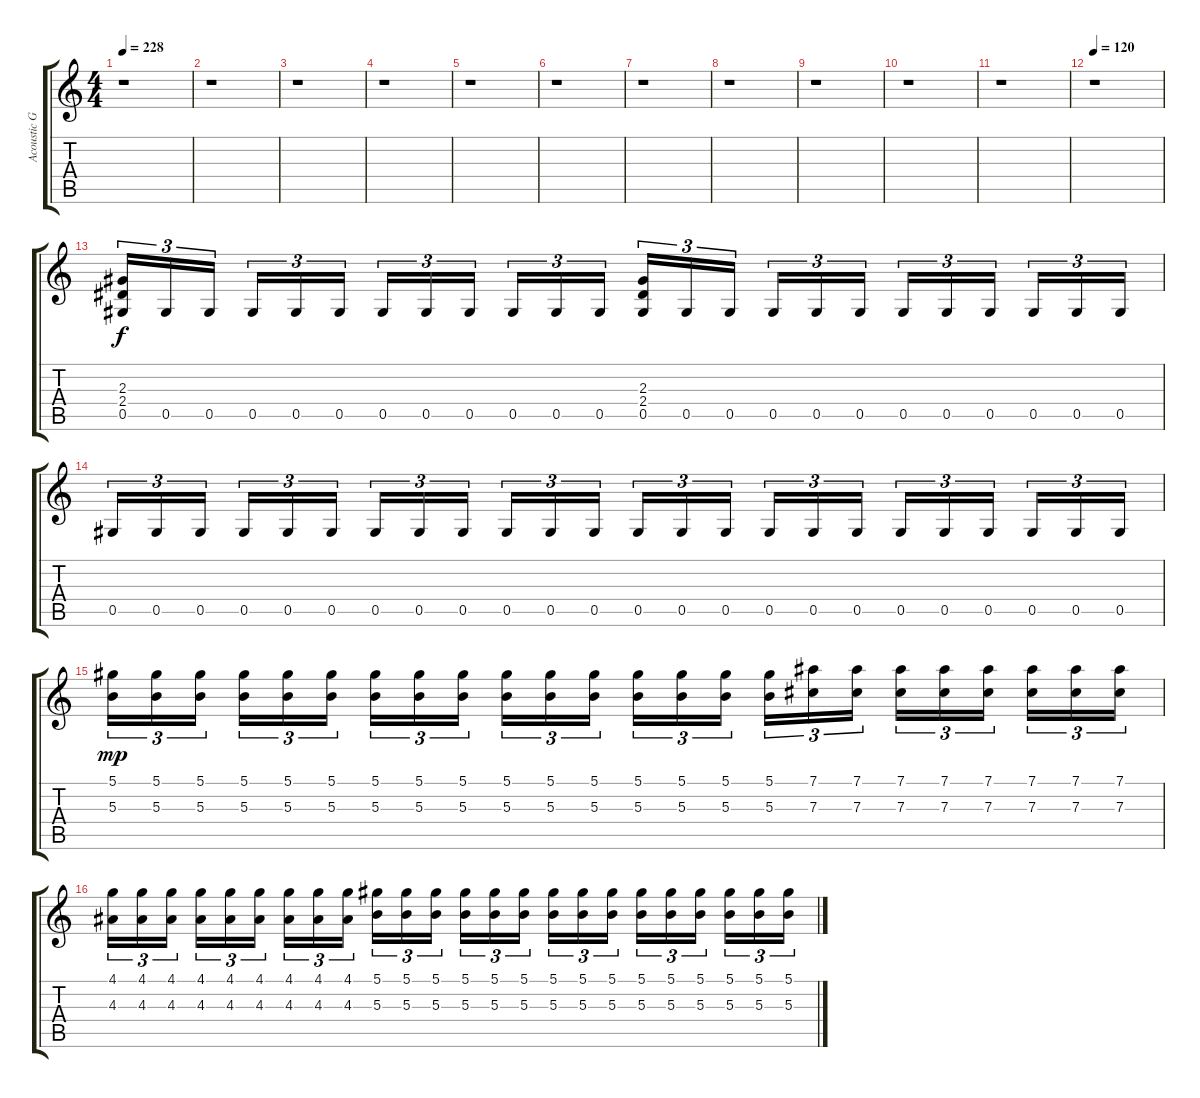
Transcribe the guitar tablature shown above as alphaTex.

\track ("Acoustic Guitar" "Acoustic G") {instrument acousticguitarnylon}
\staff {score tabs}
\tuning (Eb4 Bb3 Gb3 Db3 Ab2 Eb2) {hide}
\ts (4 4)
\tempo 228
\clef g2
\ks c
r.1{dy f} |
r.1 |
r.1 |
r.1 |
r.1 |
r.1 |
r.1 |
r.1 |
r.1 |
r.1 |
r.1 |
\tempo 120
r.1 |
(2.3 2.4 0.5).16{tu (3 2) volume 7 instrument distortionguitar} 0.5.16{tu (3 2)} 0.5.16{tu (3 2) beam splitsecondary} 0.5.16{tu (3 2)} 0.5.16{tu (3 2)} 0.5.16{tu (3 2)} 0.5.16{tu (3 2)} 0.5.16{tu (3 2)} 0.5.16{tu (3 2) beam splitsecondary} 0.5.16{tu (3 2)} 0.5.16{tu (3 2)} 0.5.16{tu (3 2)} (2.3 2.4 0.5).16{tu (3 2)} 0.5.16{tu (3 2)} 0.5.16{tu (3 2) beam splitsecondary} 0.5.16{tu (3 2)} 0.5.16{tu (3 2)} 0.5.16{tu (3 2)} 0.5.16{tu (3 2)} 0.5.16{tu (3 2)} 0.5.16{tu (3 2) beam splitsecondary} 0.5.16{tu (3 2)} 0.5.16{tu (3 2)} 0.5.16{tu (3 2)} |
0.5.16{tu (3 2)} 0.5.16{tu (3 2)} 0.5.16{tu (3 2) beam splitsecondary} 0.5.16{tu (3 2)} 0.5.16{tu (3 2)} 0.5.16{tu (3 2)} 0.5.16{tu (3 2)} 0.5.16{tu (3 2)} 0.5.16{tu (3 2) beam splitsecondary} 0.5.16{tu (3 2)} 0.5.16{tu (3 2)} 0.5.16{tu (3 2)} 0.5.16{tu (3 2)} 0.5.16{tu (3 2)} 0.5.16{tu (3 2) beam splitsecondary} 0.5.16{tu (3 2)} 0.5.16{tu (3 2)} 0.5.16{tu (3 2)} 0.5.16{tu (3 2)} 0.5.16{tu (3 2)} 0.5.16{tu (3 2) beam splitsecondary} 0.5.16{tu (3 2)} 0.5.16{tu (3 2)} 0.5.16{tu (3 2)} |
(5.1 5.3).16{tu (3 2) dy mp volume 2} (5.1 5.3).16{tu (3 2)} (5.1 5.3).16{tu (3 2) beam splitsecondary} (5.1 5.3).16{tu (3 2)} (5.1 5.3).16{tu (3 2)} (5.1 5.3).16{tu (3 2)} (5.1 5.3).16{tu (3 2)} (5.1 5.3).16{tu (3 2)} (5.1 5.3).16{tu (3 2) beam splitsecondary} (5.1 5.3).16{tu (3 2)} (5.1 5.3).16{tu (3 2)} (5.1 5.3).16{tu (3 2)} (5.1 5.3).16{tu (3 2)} (5.1 5.3).16{tu (3 2)} (5.1 5.3).16{tu (3 2) beam splitsecondary} (5.1 5.3).16{tu (3 2)} (7.1 7.3).16{tu (3 2)} (7.1 7.3).16{tu (3 2)} (7.1 7.3).16{tu (3 2)} (7.1 7.3).16{tu (3 2)} (7.1 7.3).16{tu (3 2) beam splitsecondary} (7.1 7.3).16{tu (3 2)} (7.1 7.3).16{tu (3 2)} (7.1 7.3).16{tu (3 2)} |
(4.1 4.3).16{tu (3 2)} (4.1 4.3).16{tu (3 2)} (4.1 4.3).16{tu (3 2) beam splitsecondary} (4.1 4.3).16{tu (3 2)} (4.1 4.3).16{tu (3 2)} (4.1 4.3).16{tu (3 2)} (4.1 4.3).16{tu (3 2)} (4.1 4.3).16{tu (3 2)} (4.1 4.3).16{tu (3 2) beam splitsecondary} (5.1 5.3).16{tu (3 2)} (5.1 5.3).16{tu (3 2)} (5.1 5.3).16{tu (3 2)} (5.1 5.3).16{tu (3 2)} (5.1 5.3).16{tu (3 2)} (5.1 5.3).16{tu (3 2) beam splitsecondary} (5.1 5.3).16{tu (3 2)} (5.1 5.3).16{tu (3 2)} (5.1 5.3).16{tu (3 2)} (5.1 5.3).16{tu (3 2)} (5.1 5.3).16{tu (3 2)} (5.1 5.3).16{tu (3 2) beam splitsecondary} (5.1 5.3).16{tu (3 2)} (5.1 5.3).16{tu (3 2)} (5.1 5.3).16{tu (3 2)}
